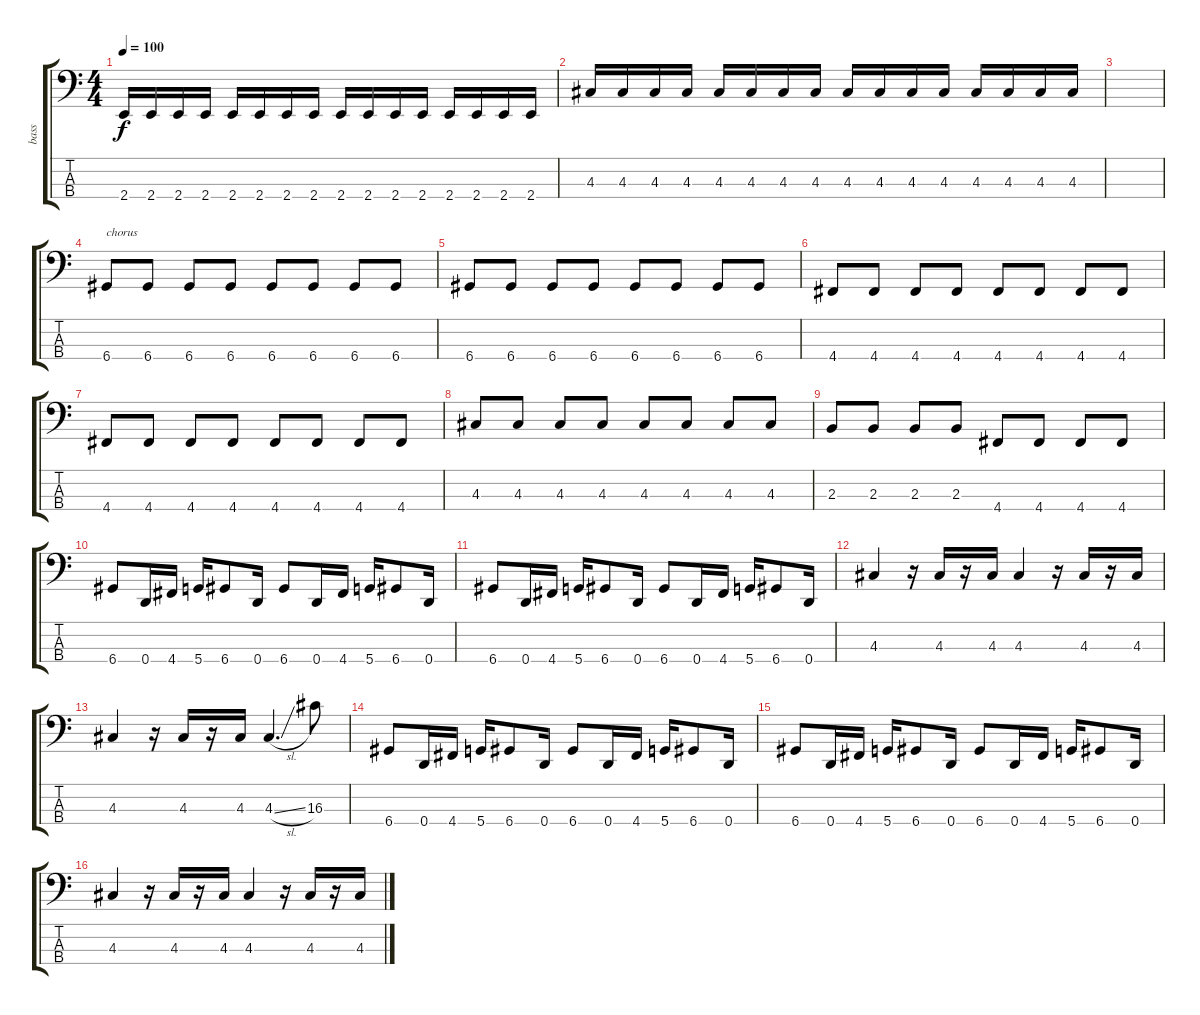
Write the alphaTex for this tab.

\track ("bass" "bass") {instrument electricbassfinger}
\staff {score tabs}
\tuning (G2 D2 A1 D1) {hide}
\ts (4 4)
\tempo 100
\clef f4
\ks c
2.4.16{dy f} 2.4.16 2.4.16 2.4.16 2.4.16 2.4.16 2.4.16 2.4.16 2.4.16 2.4.16 2.4.16 2.4.16 2.4.16 2.4.16 2.4.16 2.4.16 |
4.3.16 4.3.16 4.3.16 4.3.16 4.3.16 4.3.16 4.3.16 4.3.16 4.3.16 4.3.16 4.3.16 4.3.16 4.3.16 4.3.16 4.3.16 4.3.16 |
|
6.4.8{txt "chorus"} 6.4.8 6.4.8 6.4.8 6.4.8 6.4.8 6.4.8 6.4.8 |
6.4.8 6.4.8 6.4.8 6.4.8 6.4.8 6.4.8 6.4.8 6.4.8 |
4.4.8 4.4.8 4.4.8 4.4.8 4.4.8 4.4.8 4.4.8 4.4.8 |
4.4.8 4.4.8 4.4.8 4.4.8 4.4.8 4.4.8 4.4.8 4.4.8 |
4.3.8 4.3.8 4.3.8 4.3.8 4.3.8 4.3.8 4.3.8 4.3.8 |
2.3.8 2.3.8 2.3.8 2.3.8 4.4.8 4.4.8 4.4.8 4.4.8 |
6.4.8 0.4.16 4.4.16 5.4.16 6.4.8 0.4.16 6.4.8 0.4.16 4.4.16 5.4.16 6.4.8 0.4.16 |
6.4.8 0.4.16 4.4.16 5.4.16 6.4.8 0.4.16 6.4.8 0.4.16 4.4.16 5.4.16 6.4.8 0.4.16 |
4.3.4 r.16 4.3.16 r.16 4.3.16 4.3.4 r.16 4.3.16 r.16 4.3.16 |
4.3.4 r.16 4.3.16 r.16 4.3.16 4.3{sl}.4{d} 16.3.8 |
6.4.8 0.4.16 4.4.16 5.4.16 6.4.8 0.4.16 6.4.8 0.4.16 4.4.16 5.4.16 6.4.8 0.4.16 |
6.4.8 0.4.16 4.4.16 5.4.16 6.4.8 0.4.16 6.4.8 0.4.16 4.4.16 5.4.16 6.4.8 0.4.16 |
4.3.4 r.16 4.3.16 r.16 4.3.16 4.3.4 r.16 4.3.16 r.16 4.3.16
